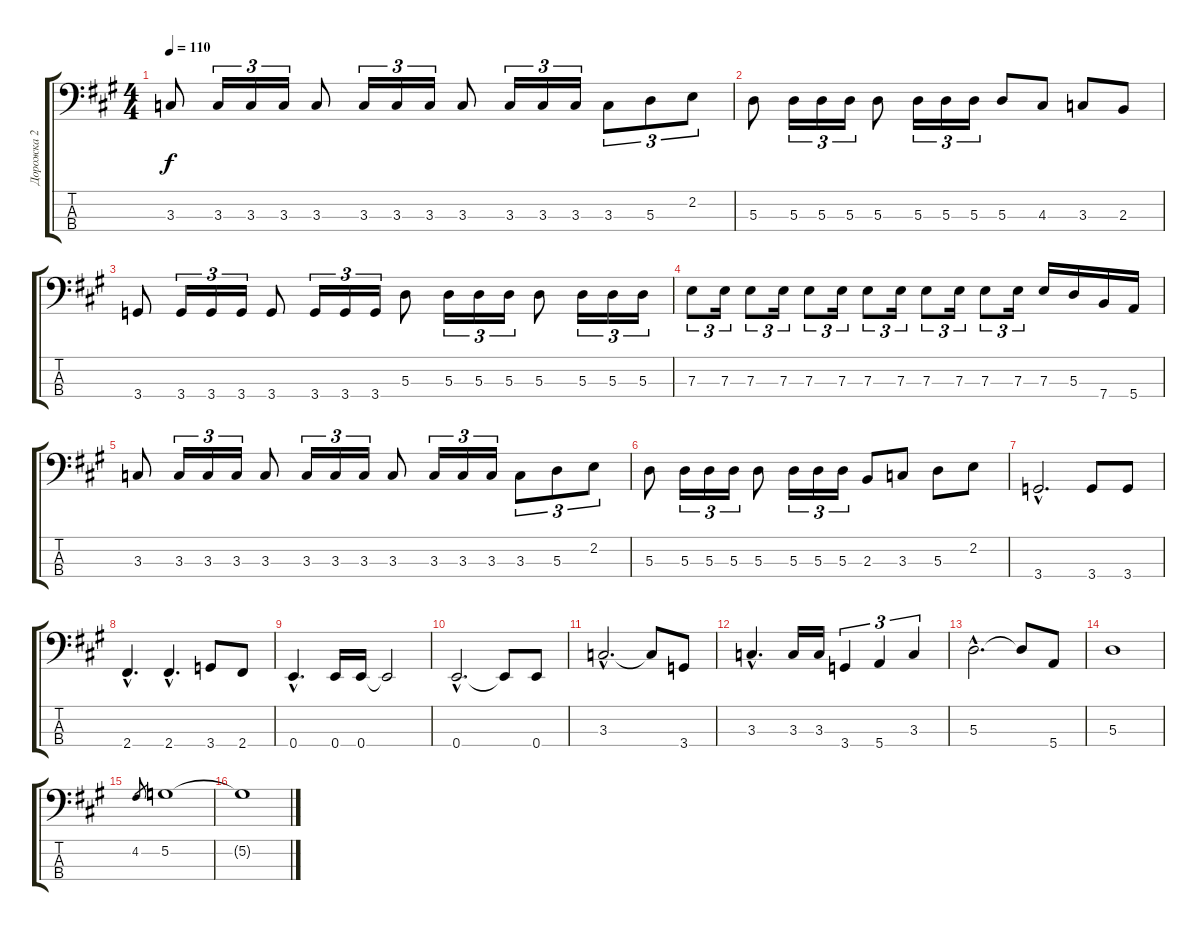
\track ("Дорожка 2" "Дорожка 2") {instrument electricbassfinger}
\staff {score tabs}
\tuning (G2 D2 A1 E1) {hide}
\ts (4 4)
\tempo 110
\clef f4
\ks a
3.3.8{dy f} 3.3.16{tu (3 2)} 3.3.16{tu (3 2)} 3.3.16{tu (3 2)} 3.3.8 3.3.16{tu (3 2)} 3.3.16{tu (3 2)} 3.3.16{tu (3 2)} 3.3.8 3.3.16{tu (3 2)} 3.3.16{tu (3 2)} 3.3.16{tu (3 2)} 3.3.8{tu (3 2)} 5.3.8{tu (3 2)} 2.2.8{tu (3 2)} |
5.3.8 5.3.16{tu (3 2)} 5.3.16{tu (3 2)} 5.3.16{tu (3 2)} 5.3.8 5.3.16{tu (3 2)} 5.3.16{tu (3 2)} 5.3.16{tu (3 2)} 5.3.8 4.3.8 3.3.8 2.3.8 |
3.4.8 3.4.16{tu (3 2)} 3.4.16{tu (3 2)} 3.4.16{tu (3 2)} 3.4.8 3.4.16{tu (3 2)} 3.4.16{tu (3 2)} 3.4.16{tu (3 2)} 5.3.8 5.3.16{tu (3 2)} 5.3.16{tu (3 2)} 5.3.16{tu (3 2)} 5.3.8 5.3.16{tu (3 2)} 5.3.16{tu (3 2)} 5.3.16{tu (3 2)} |
7.3.8{tu (3 2)} 7.3.16{tu (3 2)} 7.3.8{tu (3 2)} 7.3.16{tu (3 2)} 7.3.8{tu (3 2)} 7.3.16{tu (3 2)} 7.3.8{tu (3 2)} 7.3.16{tu (3 2)} 7.3.8{tu (3 2)} 7.3.16{tu (3 2)} 7.3.8{tu (3 2)} 7.3.16{tu (3 2)} 7.3.16 5.3.16 7.4.16 5.4.16 |
3.3.8 3.3.16{tu (3 2)} 3.3.16{tu (3 2)} 3.3.16{tu (3 2)} 3.3.8 3.3.16{tu (3 2)} 3.3.16{tu (3 2)} 3.3.16{tu (3 2)} 3.3.8 3.3.16{tu (3 2)} 3.3.16{tu (3 2)} 3.3.16{tu (3 2)} 3.3.8{tu (3 2)} 5.3.8{tu (3 2)} 2.2.8{tu (3 2)} |
5.3.8 5.3.16{tu (3 2)} 5.3.16{tu (3 2)} 5.3.16{tu (3 2)} 5.3.8 5.3.16{tu (3 2)} 5.3.16{tu (3 2)} 5.3.16{tu (3 2)} 2.3.8 3.3.8 5.3.8 2.2.8 |
3.4{hac}.2{d} 3.4.8 3.4.8 |
2.4{hac}.4{d} 2.4{hac}.4{d} 3.4.8 2.4.8 |
0.4{hac}.4{d} 0.4.16 0.4.16 0.4{t}.2 |
0.4{hac}.2{d} 0.4{t}.8 0.4.8 |
3.3{hac}.2{d} 3.3{t}.8 3.4.8 |
3.3{hac}.4{d} 3.3.16 3.3.16 3.4.4{tu (3 2)} 5.4.4{tu (3 2)} 3.3.4{tu (3 2)} |
5.3{hac}.2{d} 5.3{t}.8 5.4.8 |
5.3.1 |
4.2.8{gr} 5.2.1 |
5.2{t}.1
